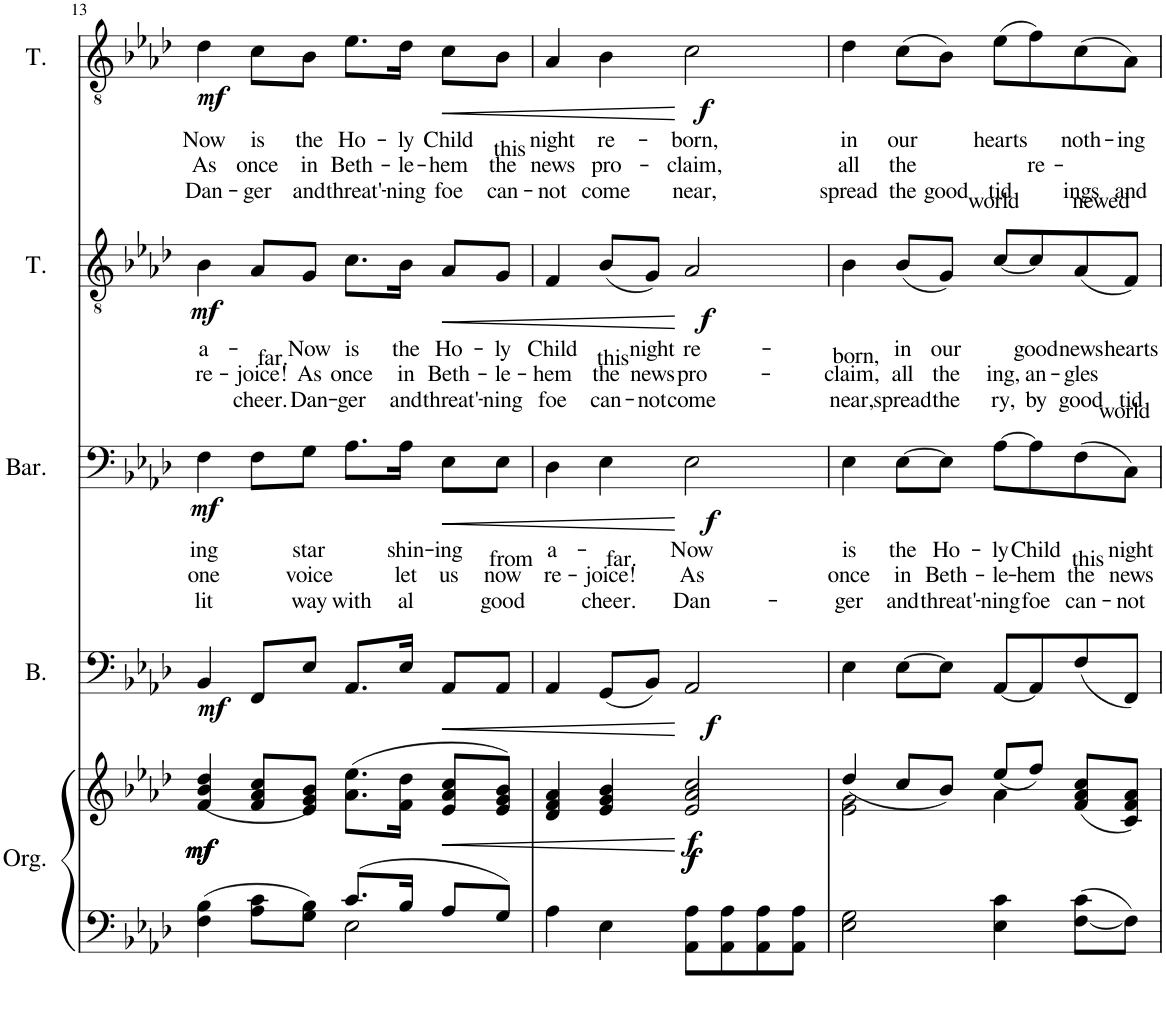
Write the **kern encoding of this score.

**kern	**kern	**dynam	**kern	**dynam	**kern	**text	**text	**text	**dynam	**kern	**text	**text	**text	**dynam	**kern	**text	**text	**text	**dynam
*part5	*part5	*part5	*part4	*part4	*part3	*part3	*part3	*part3	*part3	*part2	*part2	*part2	*part2	*part2	*part1	*part1	*part1	*part1	*part1
*staff6	*staff5	*staff5/6	*staff4	*staff4	*staff3	*staff3	*staff3	*staff3	*staff3	*staff2	*staff2	*staff2	*staff2	*staff2	*staff1	*staff1	*staff1	*staff1	*staff1
*I"Organ	*	*	*I"Bass	*	*I"Baritone	*	*	*	*	*I"Tenor II	*	*	*	*	*I"Tenor I	*	*	*	*
*I'Org.	*	*	*I'B.	*	*I'Bar.	*	*	*	*	*I'T.	*	*	*	*	*I'T.	*	*	*	*
!!LO:PB:g=z
*clefF4	*clefG2	*	*clefF4	*	*clefF4	*	*	*	*	*clefGv2	*	*	*	*	*clefGv2	*	*	*	*
*k[b-e-a-d-]	*k[b-e-a-d-]	*	*k[b-e-a-d-]	*	*k[b-e-a-d-]	*	*	*	*	*k[b-e-a-d-]	*	*	*	*	*k[b-e-a-d-]	*	*	*	*
*M4/4	*M4/4	*	*M4/4	*	*M4/4	*	*	*	*	*M4/4	*	*	*	*	*M4/4	*	*	*	*
=13	=13	=13	=13	=13	=13	=13	=13	=13	=13	=13	=13	=13	=13	=13	=13	=13	=13	=13	=13
*^	*	*	*	*	*	*	*	*	*	*	*	*	*	*	*	*	*	*	*
!	!	!	!LO:DY:b	!	!	!	!LO:LY:b	!LO:LY:b	!LO:LY:b	!	!	!LO:LY:b	!LO:LY:b	!	!	!	!LO:LY:b	!LO:LY:b	!LO:LY:b	!
!	!	!	!LO:DY:n=1:b	!	!	!	!	!	!	!	!	!	!	!	!	!	!	!	!	!
!	!	!	!LO:DY:n=2:b	!	!LO:DY:b	!	!	!	!	!LO:DY:b	!	!	!	!	!LO:DY:b	!	!	!	!	!LO:DY:b
4F\ 4B-\	2ryy	(4f/ 4b-/ 4dd-/	mf mf mf	4BB-/	mf	4F\	ing	one	lit	mf	4B-\	a-	re-	.	mf	4d-\	Now	As	Dan-	mf
!	!	!	!	!	!	!	!	!	!	!	!	!LO:LY:b	!LO:LY:b	!LO:LY:b	!	!	!LO:LY:b	!LO:LY:b	!LO:LY:b	!
8A-\ 8c\L	.	8f/ 8a-/ 8cc/L	.	8FF/L	.	8F\L	.	.	.	.	8A-/L	-far.	-joice!	cheer.	.	8c\L	is	once	-ger	.
!	!	!	!	!	!	!	!LO:LY:b	!LO:LY:b	!LO:LY:b	!	!	!LO:LY:b	!LO:LY:b	!LO:LY:b	!	!	!LO:LY:b	!LO:LY:b	!LO:LY:b	!
8G\ 8B-\J	.	8e-/ 8g/ 8b-/J)	.	8E-/J	.	8G\J	star	voice	way	.	8G/J	Now	As	Dan-	.	8B-\J	the	in	and	.
!	!	!	!	!	!	!	!	!	!LO:LY:b	!	!	!LO:LY:b	!LO:LY:b	!LO:LY:b	!	!	!LO:LY:b	!LO:LY:b	!LO:LY:b	!
8.c/L	2E-\	(8.a-\ 8.ee-\L	.	8.AA-/L	.	8.A-\L	.	.	with	.	8.c\L	is	once	-ger	.	8.e-\L	Ho-	Beth-	threat'-	.
!	!	!	!	!	!	!	!LO:LY:b	!LO:LY:b	!LO:LY:b	!	!	!LO:LY:b	!LO:LY:b	!LO:LY:b	!	!	!LO:LY:b	!LO:LY:b	!LO:LY:b	!
16B-/Jk	.	16f\ 16dd-\Jk	.	16E-/Jk	.	16A-\Jk	shin-	let	al	.	16B-\Jk	the	in	and	.	16d-\Jk	-ly	-le-	-ning	.
!	!	!	!LO:HP:b	!	!LO:HP:b	!	!LO:LY:b	!LO:LY:b	!	!LO:HP:b	!	!LO:LY:b	!LO:LY:b	!LO:LY:b	!LO:HP:b	!	!LO:LY:b	!LO:LY:b	!LO:LY:b	!LO:HP:b
8A-/L	.	8e-/ 8a-/ 8cc/L	<	8AA-/L	<	8E-\L	-ing	us	.	<	8A-/L	Ho-	Beth-	threat'-	<	8c\L	Child	-hem	foe	<
!	!	!	!	!	!	!	!LO:LY:b	!LO:LY:b	!LO:LY:b	!	!	!LO:LY:b	!LO:LY:b	!LO:LY:b	!	!	!LO:LY:b	!LO:LY:b	!LO:LY:b	!
8G/J	.	8e-/ 8g/ 8b-/J)	.	8AA-/J	.	8E-\J	from	now	good	.	8G/J	-ly	-le-	-ning	.	8B-\J	this	the	can-	.
*v	*v	*	*	*	*	*	*	*	*	*	*	*	*	*	*	*	*	*	*	*
=14	=14	=14	=14	=14	=14	=14	=14	=14	=14	=14	=14	=14	=14	=14	=14	=14	=14	=14	=14
!	!	!	!	!	!	!LO:LY:b	!LO:LY:b	!	!	!	!LO:LY:b	!LO:LY:b	!LO:LY:b	!	!	!LO:LY:b	!LO:LY:b	!LO:LY:b	!
4A-\	4d-/ 4f/ 4a-/	.	4AA-/	.	4D-\	a-	re-	.	.	4F/	Child	-hem	foe	.	4A-/	night	news	-not	.
!	!	!	!	!	!	!LO:LY:b	!LO:LY:b	!LO:LY:b	!	!	!LO:LY:b	!LO:LY:b	!LO:LY:b	!	!	!LO:LY:b	!LO:LY:b	!LO:LY:b	!
4E-\	4e-/ 4g/ 4b-/	.	(8GG/L	.	4E-\	-far.	-joice!	cheer.	.	(8B-/L	this	the	can-	.	4B-\	re-	pro-	come	.
!	!	!	!	!	!	!	!	!	!	!	!LO:LY:b	!LO:LY:b	!LO:LY:b	!	!	!	!	!	!
.	.	.	8BB-/J)	.	.	.	.	.	.	8G/J)	night	news	-not	.	.	.	.	.	.
!	!	!LO:DY:n=1:b	!	!	!	!LO:LY:b	!LO:LY:b	!LO:LY:b	!	!	!LO:LY:b	!LO:LY:b	!LO:LY:b	!	!	!LO:LY:b	!LO:LY:b	!LO:LY:b	!
!	!	!LO:DY:n=2:b	!	!	!	!	!	!	!	!	!	!	!	!	!	!	!	!	!
!	!	!LO:DY:n=3:b	!	!LO:DY:n=1:b	!	!	!	!	!LO:DY:n=1:b	!	!	!	!	!LO:DY:n=1:b	!	!	!	!	!LO:DY:n=1:b
8AA-\ 8A-\L	2e-/ 2a-/ 2cc/	[ f f f	2AA-/	[ f	2E-\	Now	As	Dan-	[ f	2A-/	re-	pro-	come	[ f	2c\	-born,	-claim,	near,	[ f
8AA-\ 8A-\	.	.	.	.	.	.	.	.	.	.	.	.	.	.	.	.	.	.	.
8AA-\ 8A-\	.	.	.	.	.	.	.	.	.	.	.	.	.	.	.	.	.	.	.
8AA-\ 8A-\J	.	.	.	.	.	.	.	.	.	.	.	.	.	.	.	.	.	.	.
=15	=15	=15	=15	=15	=15	=15	=15	=15	=15	=15	=15	=15	=15	=15	=15	=15	=15	=15	=15
*	*^	*	*	*	*	*	*	*	*	*	*	*	*	*	*	*	*	*	*
!	!	!	!	!	!	!	!LO:LY:b	!LO:LY:b	!LO:LY:b	!	!	!LO:LY:b	!LO:LY:b	!LO:LY:b	!	!	!LO:LY:b	!LO:LY:b	!LO:LY:b	!
2E-\ 2G\	2e-\ 2g\	(4dd-/	.	4E-\	.	4E-\	is	once	-ger	.	4B-\	-born,	-claim,	near,	.	4d-\	in	all	spread	.
!	!	!	!	!	!	!	!LO:LY:b	!LO:LY:b	!LO:LY:b	!	!	!LO:LY:b	!LO:LY:b	!LO:LY:b	!	!	!LO:LY:b	!LO:LY:b	!LO:LY:b	!
.	.	8cc/L	.	[8E-\L	.	[8E-\L	the	in	and	.	(8B-/L	in	all	spread	.	(8c\L	our	the	the	.
!	!	!	!	!	!	!	!LO:LY:b	!LO:LY:b	!LO:LY:b	!	!	!LO:LY:b	!LO:LY:b	!LO:LY:b	!	!	!	!	!LO:LY:b	!
.	.	8b-/J)	.	8E-\J]	.	8E-\J]	Ho-	Beth-	threat'-	.	8G/J)	our	the	the	.	8B-\J)	.	.	good	.
!	!	!	!	!	!	!	!LO:LY:b	!LO:LY:b	!LO:LY:b	!	!	!	!LO:LY:b	!LO:LY:b	!	!	!LO:LY:b	!LO:LY:b	!LO:LY:b	!
4E-\ 4c\	4a-\	(8ee-/L	.	[8AA-/L	.	[8A-\L	-ly	-le-	-ning	.	[8c/L	.	-ing,	-ry,	.	(8e-\L	hearts	world	tid	.
!	!	!	!	!	!	!	!LO:LY:b	!LO:LY:b	!LO:LY:b	!	!	!LO:LY:b	!LO:LY:b	!LO:LY:b	!	!	!	!LO:LY:b	!	!
.	.	8ff/J)	.	8AA-/]	.	8A-\]	Child	-hem	foe	.	8c/]	good	an-	by	.	8f\)	.	re-	.	.
!	!	!	!	!	!	!	!LO:LY:b	!LO:LY:b	!LO:LY:b	!	!	!LO:LY:b	!LO:LY:b	!LO:LY:b	!	!	!LO:LY:b	!LO:LY:b	!LO:LY:b	!
[8F\ 8c\L	(8f/ 8a-/ 8cc/L	4ryy	.	(8F/	.	(8F\	this	the	can-	.	(8A-/	news	-gles	good	.	(8c\	noth-	-newed	ings	.
!	!	!	!	!	!	!	!LO:LY:b	!LO:LY:b	!LO:LY:b	!	!	!LO:LY:b	!LO:LY:b	!LO:LY:b	!	!	!LO:LY:b	!	!LO:LY:b	!
8F\J]	8c/ 8f/ 8a-/J)	.	.	8FF/J)	.	8C\J)	night	news	-not	.	8F/J)	hearts	world	tid	.	8A-\J)	-ing	.	and	.
*	*v	*v	*	*	*	*	*	*	*	*	*	*	*	*	*	*	*	*	*	*
=	=	=	=	=	=	=	=	=	=	=	=	=	=	=	=	=	=	=	=
*-	*-	*-	*-	*-	*-	*-	*-	*-	*-	*-	*-	*-	*-	*-	*-	*-	*-	*-	*-
